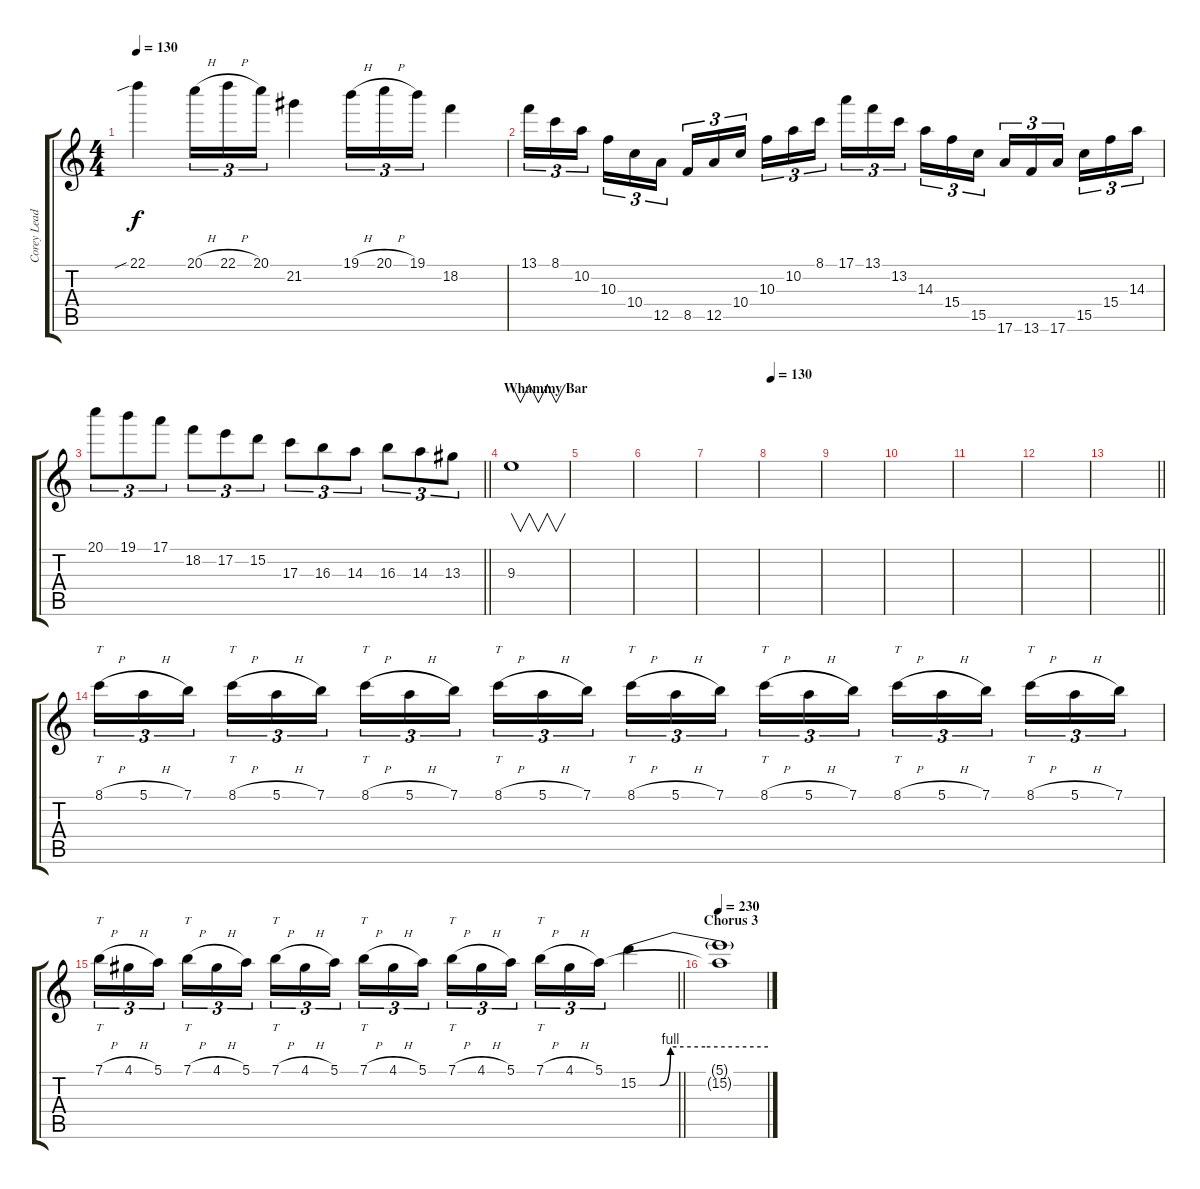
\track ("Corey Lead" "Corey Lead") {instrument overdrivenguitar}
\staff {score tabs}
\tuning (E4 B3 G3 D3 A2 E2) {hide}
\ts (4 4)
\tempo 130
\clef g2
\ks c
22.1{sib}.4{dy f} 20.1{h}.16{tu (3 2)} 22.1{h}.16{tu (3 2)} 20.1.16{tu (3 2)} 21.2.4 19.1{h}.16{tu (3 2)} 20.1{h}.16{tu (3 2)} 19.1.16{tu (3 2)} 18.2.4 |
13.1.16{tu (3 2)} 8.1.16{tu (3 2)} 10.2.16{tu (3 2) beam splitsecondary} 10.3.16{tu (3 2)} 10.4.16{tu (3 2)} 12.5.16{tu (3 2)} 8.5.16{tu (3 2)} 12.5.16{tu (3 2)} 10.4.16{tu (3 2) beam splitsecondary} 10.3.16{tu (3 2)} 10.2.16{tu (3 2)} 8.1.16{tu (3 2)} 17.1.16{tu (3 2)} 13.1.16{tu (3 2)} 13.2.16{tu (3 2) beam splitsecondary} 14.3.16{tu (3 2)} 15.4.16{tu (3 2)} 15.5.16{tu (3 2)} 17.6.16{tu (3 2)} 13.6.16{tu (3 2)} 17.6.16{tu (3 2) beam splitsecondary} 15.5.16{tu (3 2)} 15.4.16{tu (3 2)} 14.3.16{tu (3 2)} |
\barLineRight lightlight
20.1.8{tu (3 2)} 19.1.8{tu (3 2)} 17.1.8{tu (3 2)} 18.2.8{tu (3 2)} 17.2.8{tu (3 2)} 15.2.8{tu (3 2)} 17.3.8{tu (3 2)} 16.3.8{tu (3 2)} 14.3.8{tu (3 2)} 16.3.8{tu (3 2)} 14.3.8{tu (3 2)} 13.3.8{tu (3 2)} |
\section ("" "Whammy Bar")
9.3.1{v} |
|
|
|
\tempo 130
|
|
|
|
|
\barLineRight lightlight
|
8.1{h}.16{tt tu (3 2)} 5.1{h}.16{tu (3 2)} 7.1.16{tu (3 2) beam splitsecondary} 8.1{h}.16{tt tu (3 2)} 5.1{h}.16{tu (3 2)} 7.1.16{tu (3 2)} 8.1{h}.16{tt tu (3 2)} 5.1{h}.16{tu (3 2)} 7.1.16{tu (3 2) beam splitsecondary} 8.1{h}.16{tt tu (3 2)} 5.1{h}.16{tu (3 2)} 7.1.16{tu (3 2)} 8.1{h}.16{tt tu (3 2)} 5.1{h}.16{tu (3 2)} 7.1.16{tu (3 2) beam splitsecondary} 8.1{h}.16{tt tu (3 2)} 5.1{h}.16{tu (3 2)} 7.1.16{tu (3 2)} 8.1{h}.16{tt tu (3 2)} 5.1{h}.16{tu (3 2)} 7.1.16{tu (3 2) beam splitsecondary} 8.1{h}.16{tt tu (3 2)} 5.1{h}.16{tu (3 2)} 7.1.16{tu (3 2)} |
\barLineRight lightlight
7.1{h}.16{tt tu (3 2)} 4.1{h}.16{tu (3 2)} 5.1.16{tu (3 2) beam splitsecondary} 7.1{h}.16{tt tu (3 2)} 4.1{h}.16{tu (3 2)} 5.1.16{tu (3 2)} 7.1{h}.16{tt tu (3 2)} 4.1{h}.16{tu (3 2)} 5.1.16{tu (3 2) beam splitsecondary} 7.1{h}.16{tt tu (3 2)} 4.1{h}.16{tu (3 2)} 5.1.16{tu (3 2)} 7.1{h}.16{tt tu (3 2)} 4.1{h}.16{tu (3 2)} 5.1.16{tu (3 2) beam splitsecondary} 7.1{h}.16{tt tu (3 2)} 4.1{h}.16{tu (3 2)} 5.1.16{tu (3 2)} 15.2{be (custom 0 0 10 0 15 4 31 4 60 4)}.4 |
\section ("" "Chorus 3")
\tempo 230
(5.1{t} 15.2{t}).1
